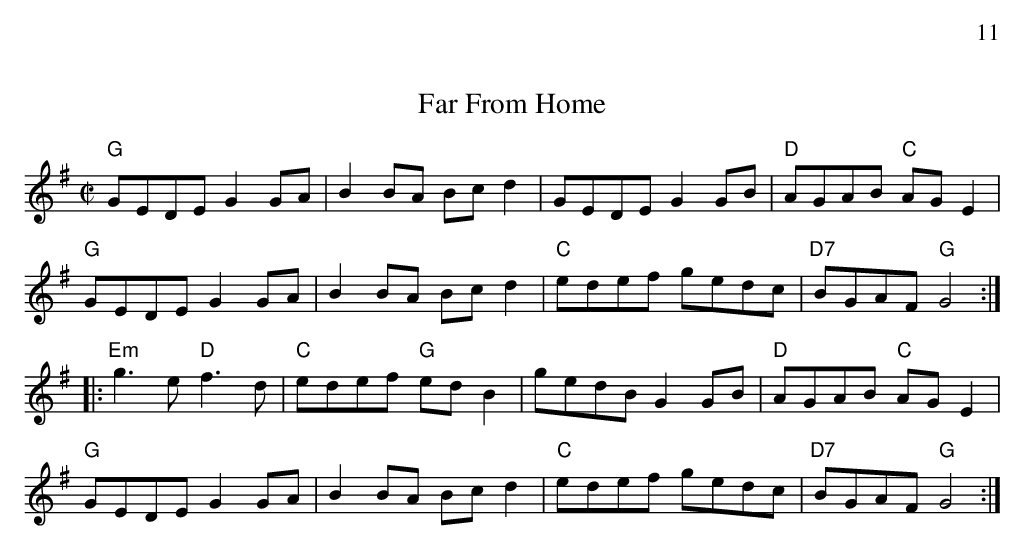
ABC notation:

X:1
%%begintext right
%%11
%%endtext
T:Far From Home
M:C|
K:G
"G"GEDE G2GA| B2BA Bcd2|GEDE G2GB| "D"AGAB "C"AGE2|
"G"GEDE G2GA| B2BA Bcd2| "C"edef gedc| "D7"BGAF "G"G4 :|
|:"Em"g2>e2 "D"f2>d2| "C"edef "G"edB2| gedB G2GB| "D"AGAB "C"AG E2|
"G"GEDE G2 GA| B2BA Bcd2| "C"edef gedc| "D7"BGAF "G"G4 :|
